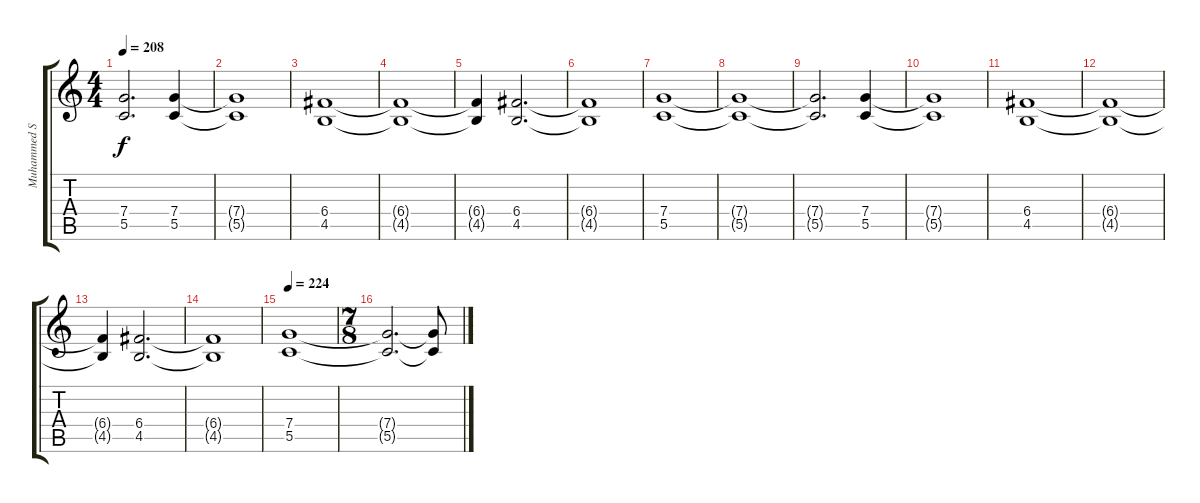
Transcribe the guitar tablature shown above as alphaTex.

\track ("Muhammed Suicmez" "Muhammed S") {instrument distortionguitar}
\staff {score tabs}
\tuning (D4 A3 F3 C3 G2 D2) {hide}
\ts (4 4)
\tempo 208
\clef g2
\ks c
(7.4{t} 5.5{t}).2{d dy f} (7.4 5.5).4 |
(7.4{t} 5.5{t}).1 |
(6.4 4.5).1 |
(6.4{t} 4.5{t}).1 |
(6.4{t} 4.5{t}).4 (6.4 4.5).2{d} |
(6.4{t} 4.5{t}).1 |
(7.4 5.5).1 |
(7.4{t} 5.5{t}).1 |
(7.4{t} 5.5{t}).2{d} (7.4 5.5).4 |
(7.4{t} 5.5{t}).1 |
(6.4 4.5).1 |
(6.4{t} 4.5{t}).1 |
(6.4{t} 4.5{t}).4 (6.4 4.5).2{d} |
(6.4{t} 4.5{t}).1 |
\tempo 224
(7.4 5.5).1 |
\ts (7 8)
(7.4{t} 5.5{t}).2{d} (7.4{t} 5.5{t}).8
